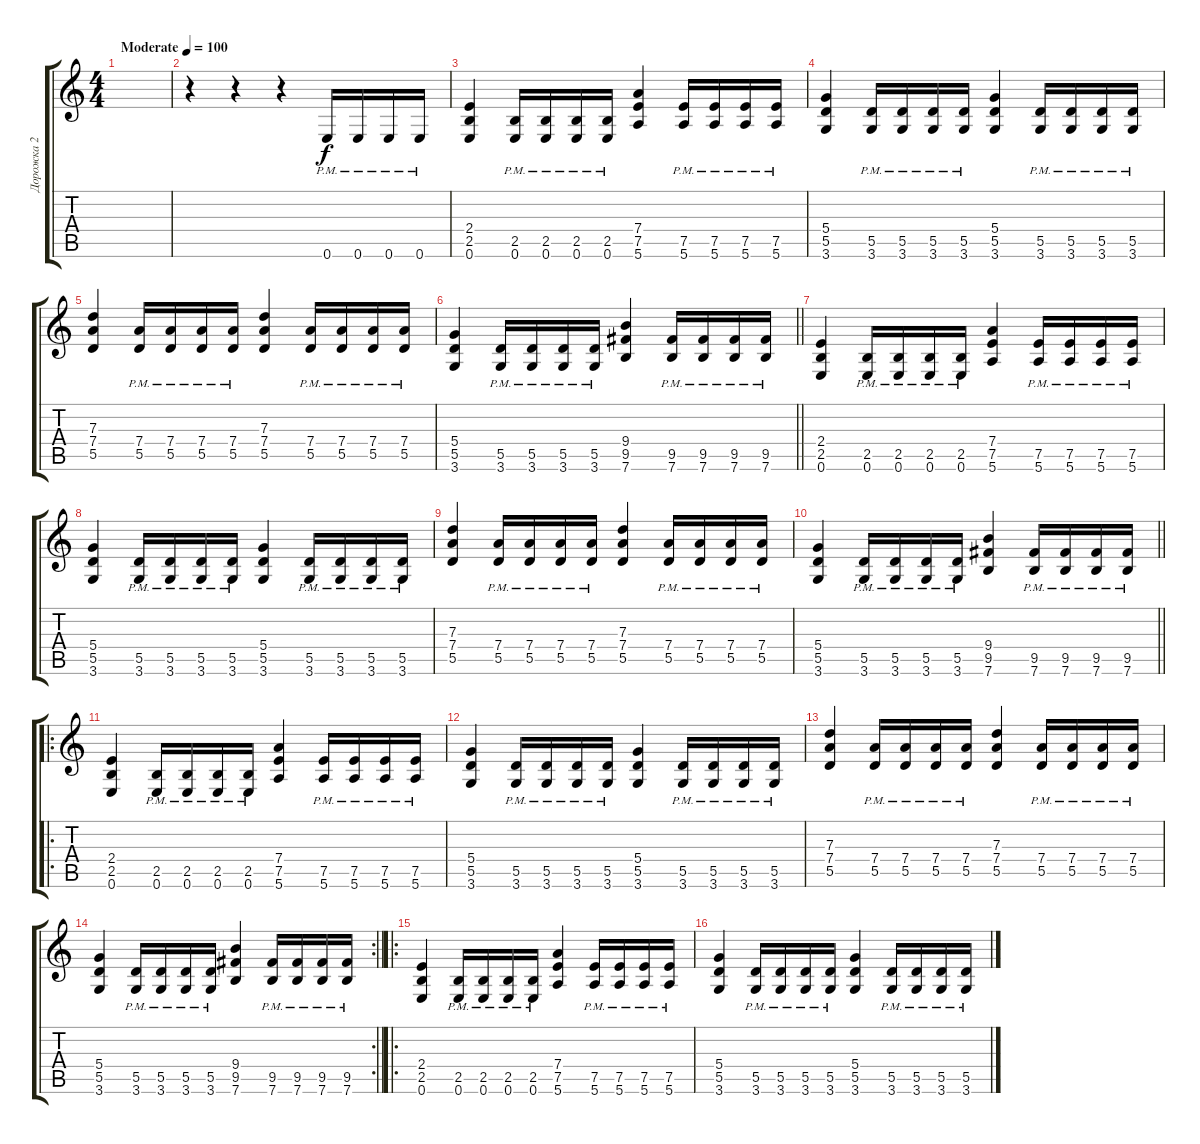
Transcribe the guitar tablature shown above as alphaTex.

\track ("Дорожка 2" "Дорожка 2") {instrument overdrivenguitar}
\staff {score tabs}
\tuning (E4 B3 G3 D3 A2 E2) {hide}
\ts (4 4)
\tempo (100 "Moderate")
\clef g2
\ks c
|
r.4 r.4 r.4 0.6{pm}.16 0.6{pm}.16 0.6{pm}.16 0.6{pm}.16 |
(2.4 2.5 0.6).4 (2.5{pm} 0.6{pm}).16 (2.5{pm} 0.6{pm}).16 (2.5{pm} 0.6{pm}).16 (2.5{pm} 0.6{pm}).16 (7.4 7.5 5.6).4 (7.5{pm} 5.6{pm}).16 (7.5{pm} 5.6{pm}).16 (7.5{pm} 5.6{pm}).16 (7.5{pm} 5.6{pm}).16 |
(5.4 5.5 3.6).4 (5.5{pm} 3.6{pm}).16 (5.5{pm} 3.6{pm}).16 (5.5{pm} 3.6{pm}).16 (5.5{pm} 3.6{pm}).16 (5.4 5.5 3.6).4 (5.5{pm} 3.6{pm}).16 (5.5{pm} 3.6{pm}).16 (5.5{pm} 3.6{pm}).16 (5.5{pm} 3.6{pm}).16 |
(7.3 7.4 5.5).4 (7.4{pm} 5.5{pm}).16 (7.4{pm} 5.5{pm}).16 (7.4{pm} 5.5{pm}).16 (7.4{pm} 5.5{pm}).16 (7.3 7.4 5.5).4 (7.4{pm} 5.5{pm}).16 (7.4{pm} 5.5{pm}).16 (7.4{pm} 5.5{pm}).16 (7.4{pm} 5.5{pm}).16 |
\barLineRight lightlight
(5.4 5.5 3.6).4 (5.5{pm} 3.6{pm}).16 (5.5{pm} 3.6{pm}).16 (5.5{pm} 3.6{pm}).16 (5.5{pm} 3.6{pm}).16 (9.4 9.5 7.6).4 (9.5{pm} 7.6{pm}).16 (9.5{pm} 7.6{pm}).16 (9.5{pm} 7.6{pm}).16 (9.5{pm} 7.6{pm}).16 |
(2.4 2.5 0.6).4 (2.5{pm} 0.6{pm}).16 (2.5{pm} 0.6{pm}).16 (2.5{pm} 0.6{pm}).16 (2.5{pm} 0.6{pm}).16 (7.4 7.5 5.6).4 (7.5{pm} 5.6{pm}).16 (7.5{pm} 5.6{pm}).16 (7.5{pm} 5.6{pm}).16 (7.5{pm} 5.6{pm}).16 |
(5.4 5.5 3.6).4 (5.5{pm} 3.6{pm}).16 (5.5{pm} 3.6{pm}).16 (5.5{pm} 3.6{pm}).16 (5.5{pm} 3.6{pm}).16 (5.4 5.5 3.6).4 (5.5{pm} 3.6{pm}).16 (5.5{pm} 3.6{pm}).16 (5.5{pm} 3.6{pm}).16 (5.5{pm} 3.6{pm}).16 |
(7.3 7.4 5.5).4 (7.4{pm} 5.5{pm}).16 (7.4{pm} 5.5{pm}).16 (7.4{pm} 5.5{pm}).16 (7.4{pm} 5.5{pm}).16 (7.3 7.4 5.5).4 (7.4{pm} 5.5{pm}).16 (7.4{pm} 5.5{pm}).16 (7.4{pm} 5.5{pm}).16 (7.4{pm} 5.5{pm}).16 |
\barLineRight lightlight
(5.4 5.5 3.6).4 (5.5{pm} 3.6{pm}).16 (5.5{pm} 3.6{pm}).16 (5.5{pm} 3.6{pm}).16 (5.5{pm} 3.6{pm}).16 (9.4 9.5 7.6).4 (9.5{pm} 7.6{pm}).16 (9.5{pm} 7.6{pm}).16 (9.5{pm} 7.6{pm}).16 (9.5{pm} 7.6{pm}).16 |
\ro
(2.4 2.5 0.6).4 (2.5{pm} 0.6{pm}).16 (2.5{pm} 0.6{pm}).16 (2.5{pm} 0.6{pm}).16 (2.5{pm} 0.6{pm}).16 (7.4 7.5 5.6).4 (7.5{pm} 5.6{pm}).16 (7.5{pm} 5.6{pm}).16 (7.5{pm} 5.6{pm}).16 (7.5{pm} 5.6{pm}).16 |
(5.4 5.5 3.6).4 (5.5{pm} 3.6{pm}).16 (5.5{pm} 3.6{pm}).16 (5.5{pm} 3.6{pm}).16 (5.5{pm} 3.6{pm}).16 (5.4 5.5 3.6).4 (5.5{pm} 3.6{pm}).16 (5.5{pm} 3.6{pm}).16 (5.5{pm} 3.6{pm}).16 (5.5{pm} 3.6{pm}).16 |
(7.3 7.4 5.5).4 (7.4{pm} 5.5{pm}).16 (7.4{pm} 5.5{pm}).16 (7.4{pm} 5.5{pm}).16 (7.4{pm} 5.5{pm}).16 (7.3 7.4 5.5).4 (7.4{pm} 5.5{pm}).16 (7.4{pm} 5.5{pm}).16 (7.4{pm} 5.5{pm}).16 (7.4{pm} 5.5{pm}).16 |
\rc 2
\barLineRight lightlight
(5.4 5.5 3.6).4 (5.5{pm} 3.6{pm}).16 (5.5{pm} 3.6{pm}).16 (5.5{pm} 3.6{pm}).16 (5.5{pm} 3.6{pm}).16 (9.4 9.5 7.6).4 (9.5{pm} 7.6{pm}).16 (9.5{pm} 7.6{pm}).16 (9.5{pm} 7.6{pm}).16 (9.5{pm} 7.6{pm}).16 |
\ro
(2.4 2.5 0.6).4 (2.5{pm} 0.6{pm}).16 (2.5{pm} 0.6{pm}).16 (2.5{pm} 0.6{pm}).16 (2.5{pm} 0.6{pm}).16 (7.4 7.5 5.6).4 (7.5{pm} 5.6{pm}).16 (7.5{pm} 5.6{pm}).16 (7.5{pm} 5.6{pm}).16 (7.5{pm} 5.6{pm}).16 |
(5.4 5.5 3.6).4 (5.5{pm} 3.6{pm}).16 (5.5{pm} 3.6{pm}).16 (5.5{pm} 3.6{pm}).16 (5.5{pm} 3.6{pm}).16 (5.4 5.5 3.6).4 (5.5{pm} 3.6{pm}).16 (5.5{pm} 3.6{pm}).16 (5.5{pm} 3.6{pm}).16 (5.5{pm} 3.6{pm}).16
